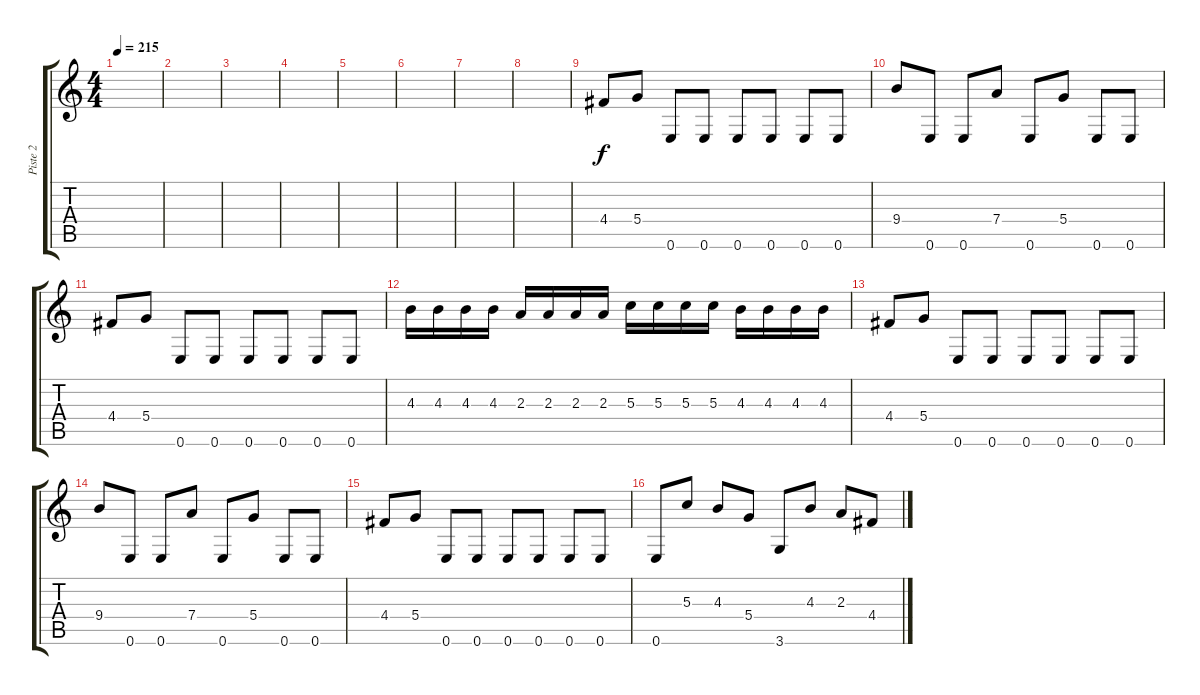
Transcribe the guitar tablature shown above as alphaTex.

\track ("Piste 2" "Piste 2") {instrument distortionguitar}
\staff {score tabs}
\tuning (E4 B3 G3 D3 A2 E2) {hide}
\ts (4 4)
\tempo 215
\clef g2
\ks c
|
|
|
|
|
|
|
|
4.4.8 5.4.8 0.6.8 0.6.8 0.6.8 0.6.8 0.6.8 0.6.8 |
9.4.8 0.6.8 0.6.8 7.4.8 0.6.8 5.4.8 0.6.8 0.6.8 |
4.4.8 5.4.8 0.6.8 0.6.8 0.6.8 0.6.8 0.6.8 0.6.8 |
4.3.16 4.3.16 4.3.16 4.3.16 2.3.16 2.3.16 2.3.16 2.3.16 5.3.16 5.3.16 5.3.16 5.3.16 4.3.16 4.3.16 4.3.16 4.3.16 |
4.4.8 5.4.8 0.6.8 0.6.8 0.6.8 0.6.8 0.6.8 0.6.8 |
9.4.8 0.6.8 0.6.8 7.4.8 0.6.8 5.4.8 0.6.8 0.6.8 |
4.4.8 5.4.8 0.6.8 0.6.8 0.6.8 0.6.8 0.6.8 0.6.8 |
0.6.8 5.3.8 4.3.8 5.4.8 3.6.8 4.3.8 2.3.8 4.4.8
